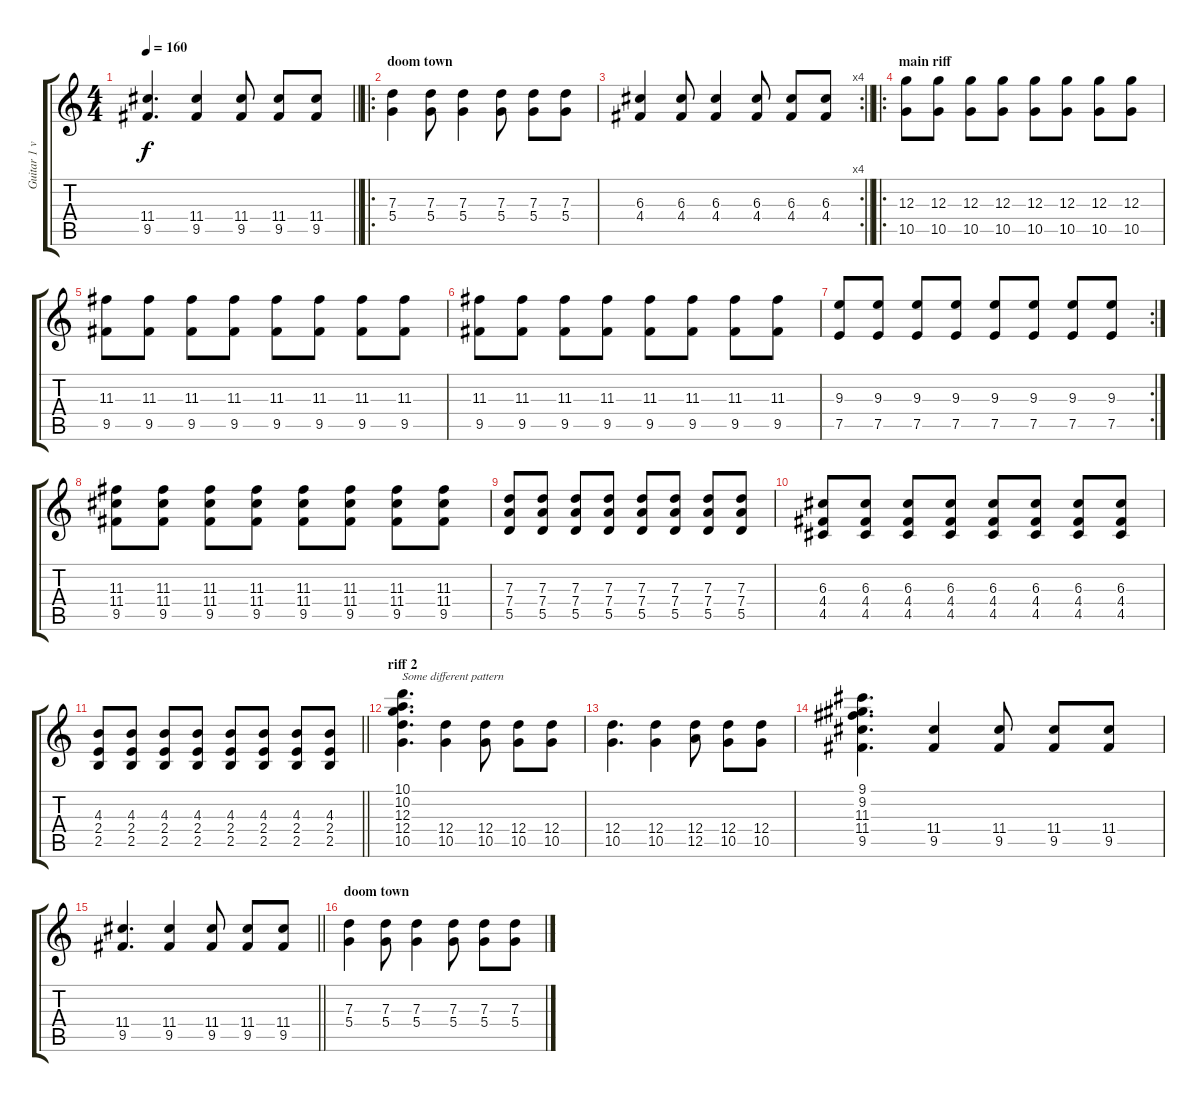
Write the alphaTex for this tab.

\track ("Guitar 1 var" "Guitar 1 v") {mute instrument electricguitarclean}
\staff {score tabs}
\tuning (E4 B3 G3 D3 A2 E2) {hide}
\ts (4 4)
\tempo 160
\clef g2
\barLineRight lightlight
\ks c
(11.4 9.5).4{d dy f} (11.4 9.5).4 (11.4 9.5).8 (11.4 9.5).8 (11.4 9.5).8 |
\ro
\section ("" "doom town")
(7.3 5.4).4 (7.3 5.4).8 (7.3 5.4).4 (7.3 5.4).8 (7.3 5.4).8 (7.3 5.4).8 |
\rc 4
\barLineRight lightlight
(6.3 4.4).4 (6.3 4.4).8 (6.3 4.4).4 (6.3 4.4).8 (6.3 4.4).8 (6.3 4.4).8 |
\ro
\section ("" "main riff")
(12.3 10.5).8 (12.3 10.5).8 (12.3 10.5).8 (12.3 10.5).8 (12.3 10.5).8 (12.3 10.5).8 (12.3 10.5).8 (12.3 10.5).8 |
(11.3 9.5).8 (11.3 9.5).8 (11.3 9.5).8 (11.3 9.5).8 (11.3 9.5).8 (11.3 9.5).8 (11.3 9.5).8 (11.3 9.5).8 |
(11.3 9.5).8 (11.3 9.5).8 (11.3 9.5).8 (11.3 9.5).8 (11.3 9.5).8 (11.3 9.5).8 (11.3 9.5).8 (11.3 9.5).8 |
\rc 2
(9.3 7.5).8 (9.3 7.5).8 (9.3 7.5).8 (9.3 7.5).8 (9.3 7.5).8 (9.3 7.5).8 (9.3 7.5).8 (9.3 7.5).8 |
(11.3 11.4 9.5).8 (11.3 11.4 9.5).8 (11.3 11.4 9.5).8 (11.3 11.4 9.5).8 (11.3 11.4 9.5).8 (11.3 11.4 9.5).8 (11.3 11.4 9.5).8 (11.3 11.4 9.5).8 |
(7.3 7.4 5.5).8 (7.3 7.4 5.5).8 (7.3 7.4 5.5).8 (7.3 7.4 5.5).8 (7.3 7.4 5.5).8 (7.3 7.4 5.5).8 (7.3 7.4 5.5).8 (7.3 7.4 5.5).8 |
(6.3 4.4 4.5).8 (6.3 4.4 4.5).8 (6.3 4.4 4.5).8 (6.3 4.4 4.5).8 (6.3 4.4 4.5).8 (6.3 4.4 4.5).8 (6.3 4.4 4.5).8 (6.3 4.4 4.5).8 |
\barLineRight lightlight
(4.3 2.4 2.5).8 (4.3 2.4 2.5).8 (4.3 2.4 2.5).8 (4.3 2.4 2.5).8 (4.3 2.4 2.5).8 (4.3 2.4 2.5).8 (4.3 2.4 2.5).8 (4.3 2.4 2.5).8 |
\section ("" "riff 2")
(10.1 10.2 12.3 12.4 10.5).4{d txt "Some different pattern"} (12.4 10.5).4 (12.4 10.5).8 (12.4 10.5).8 (12.4 10.5).8 |
(12.4 10.5).4{d} (12.4 10.5).4 (12.4 12.5).8 (12.4 10.5).8 (12.4 10.5).8 |
(9.1 9.2 11.3 11.4 9.5).4{d} (11.4 9.5).4 (11.4 9.5).8 (11.4 9.5).8 (11.4 9.5).8 |
\barLineRight lightlight
(11.4 9.5).4{d} (11.4 9.5).4 (11.4 9.5).8 (11.4 9.5).8 (11.4 9.5).8 |
\section ("" "doom town")
(7.3 5.4).4 (7.3 5.4).8 (7.3 5.4).4 (7.3 5.4).8 (7.3 5.4).8 (7.3 5.4).8
